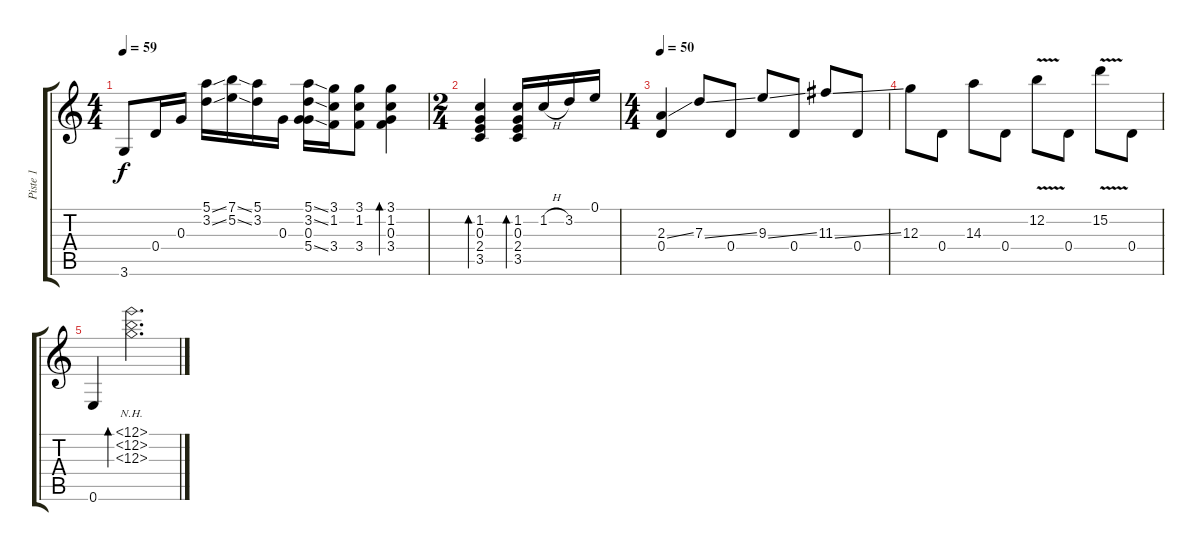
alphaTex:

\track ("Piste 1" "Piste 1") {instrument acousticguitarsteel}
\staff {score tabs}
\tuning (E4 B3 G3 D3 A2 E2) {hide}
\ts (4 4)
\tempo 59
\clef g2
\ks c
3.6.8{dy f} 0.4.16 0.3.16 (5.1{ss} 3.2{ss}).16 (7.1{ss} 5.2{ss}).16 (5.1 3.2).16 0.3.16 (5.1{ss} 3.2{ss} 0.3 5.4{ss}).16 (3.1 1.2 3.4).16 (3.1 1.2 3.4).8 (3.1 1.2 0.3 3.4).4{bd 60} |
\ts (2 4)
(1.2 0.3 2.4 3.5).4{bd 240} (1.2 0.3 2.4 3.5).16{bd 120} 1.2{h}.16 3.2.16 0.1.16 |
\ts (4 4)
\tempo 50
(2.3{ss} 0.4).4 7.3{ss}.8 0.4.8 9.3{ss}.8 0.4.8 11.3{ss}.8 0.4.8 |
12.3.8 0.4.8 14.3.8 0.4.8 12.2{v}.8 0.4.8 15.2{v}.8 0.4.8 |
0.6.4 (12.1{nh} 12.2{nh} 12.3{nh}).2{d bd 480}
